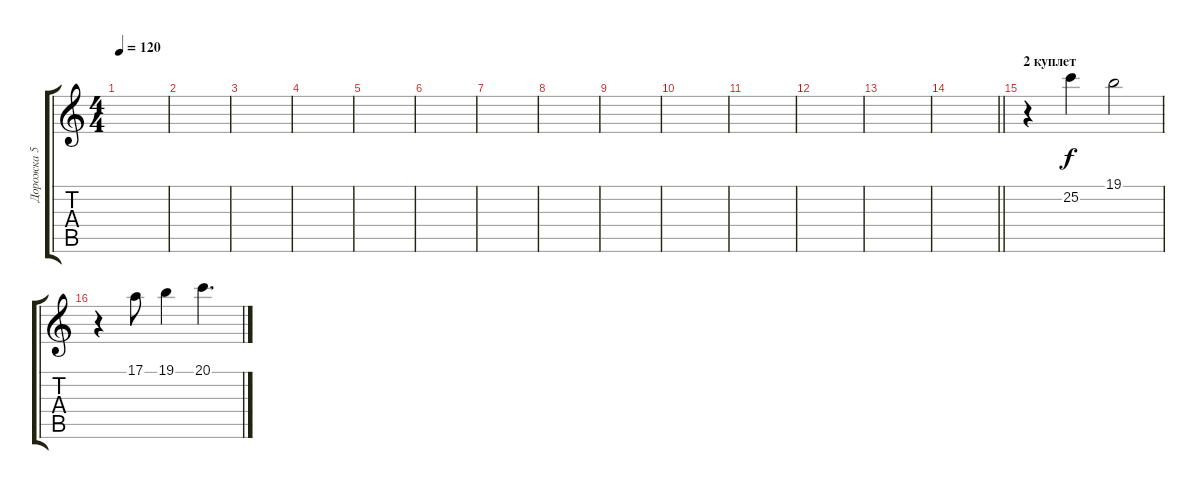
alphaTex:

\track ("Дорожка 5" "Дорожка 5") {instrument electricgrandpiano}
\staff {score tabs}
\tuning (E4 B3 G3 D3 A2 E2) {hide}
\ts (4 4)
\tempo 120
\clef g2
\ks c
|
|
|
|
|
|
|
|
|
|
|
|
|
\barLineRight lightlight
|
\section ("" "2 куплет")
r.4 25.2.4 19.1.2 |
r.4 17.1.8 19.1.4 20.1.4{d}
